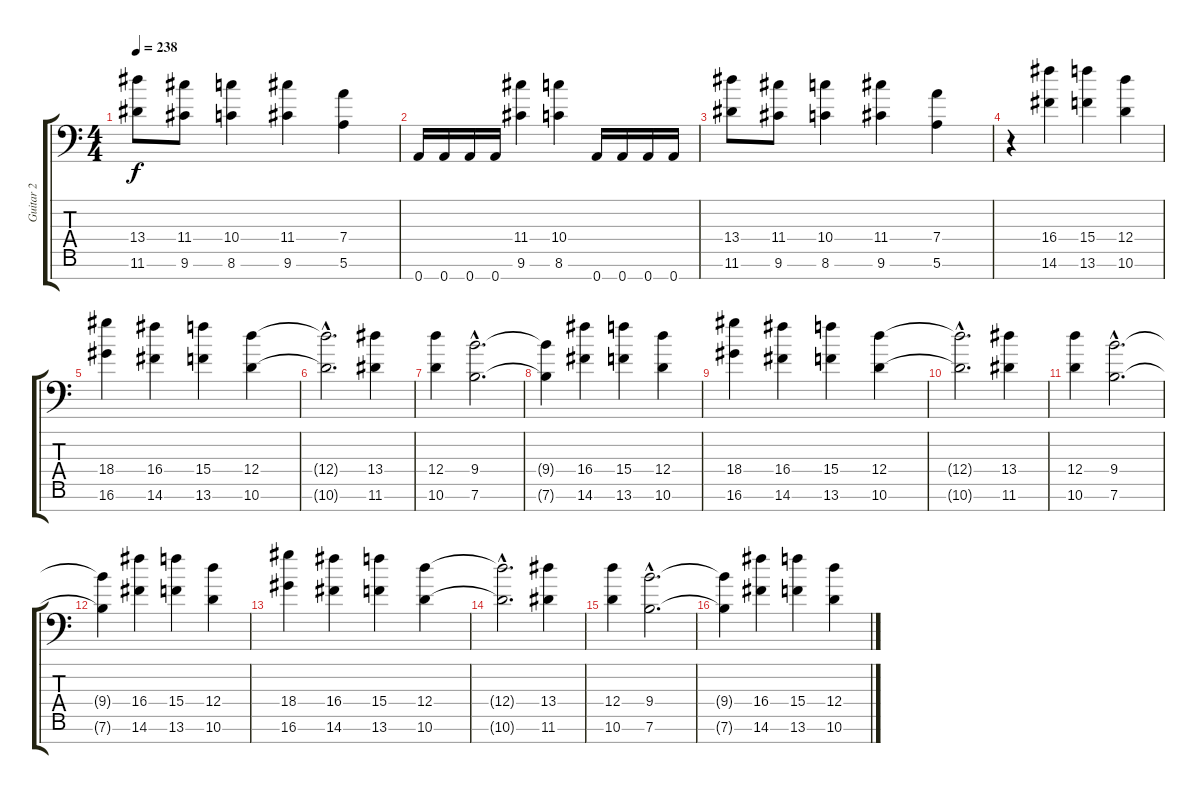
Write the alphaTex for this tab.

\track ("Guitar 2" "Guitar 2") {instrument distortionguitar}
\staff {score tabs}
\tuning (E4 B3 Gb3 D3 A2 E2 A1) {hide}
\ts (4 4)
\tempo 238
\clef f4
\ks c
(13.4 11.6).8{dy f} (11.4 9.6).8 (10.4 8.6).4 (11.4 9.6).4 (7.4 5.6).4 |
0.7.16 0.7.16 0.7.16 0.7.16 (11.4 9.6).4 (10.4 8.6).4 0.7.16 0.7.16 0.7.16 0.7.16 |
(13.4 11.6).8 (11.4 9.6).8 (10.4 8.6).4 (11.4 9.6).4 (7.4 5.6).4 |
r.4 (16.4 14.6).4 (15.4 13.6).4 (12.4 10.6).4 |
(18.4 16.6).4 (16.4 14.6).4 (15.4 13.6).4 (12.4 10.6).4 |
(12.4{hac t} 10.6{hac t}).2{d} (13.4 11.6).4 |
(12.4 10.6).4 (9.4{hac} 7.6{hac}).2{d} |
(9.4{t} 7.6{t}).4 (16.4 14.6).4 (15.4 13.6).4 (12.4 10.6).4 |
(18.4 16.6).4 (16.4 14.6).4 (15.4 13.6).4 (12.4 10.6).4 |
(12.4{hac t} 10.6{hac t}).2{d} (13.4 11.6).4 |
(12.4 10.6).4 (9.4{hac} 7.6{hac}).2{d} |
(9.4{t} 7.6{t}).4 (16.4 14.6).4 (15.4 13.6).4 (12.4 10.6).4 |
(18.4 16.6).4 (16.4 14.6).4 (15.4 13.6).4 (12.4 10.6).4 |
(12.4{hac t} 10.6{hac t}).2{d} (13.4 11.6).4 |
(12.4 10.6).4 (9.4{hac} 7.6{hac}).2{d} |
(9.4{t} 7.6{t}).4 (16.4 14.6).4 (15.4 13.6).4 (12.4 10.6).4
